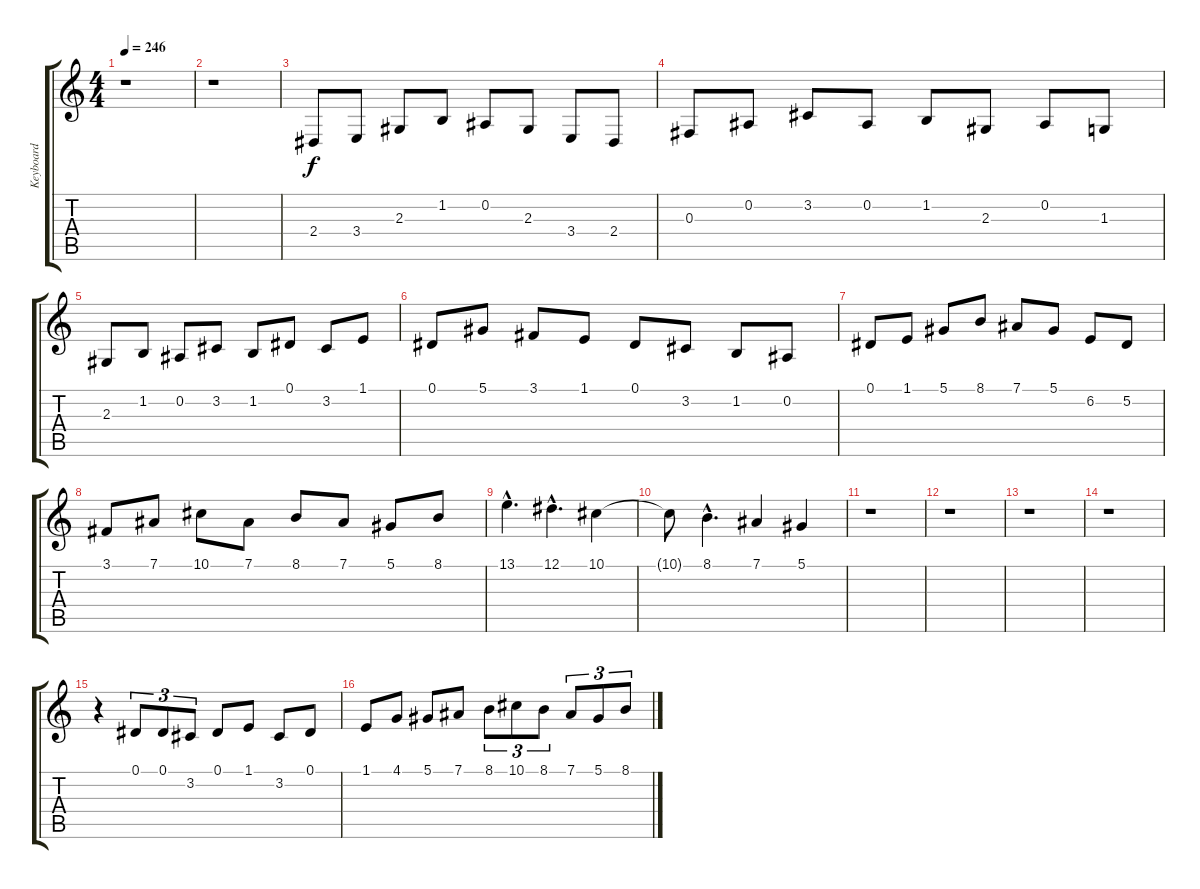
\track ("Keyboard" "Keyboard") {instrument lead2sawtooth}
\staff {score tabs}
\tuning (Eb4 Bb3 Gb3 Db3 Ab2 Eb2) {hide}
\ts (4 4)
\tempo 246
\clef g2
\ks c
r.1{dy ff} |
r.1 |
2.4.8{dy f} 3.4.8 2.3.8 1.2.8 0.2.8 2.3.8 3.4.8 2.4.8 |
0.3.8 0.2.8 3.2.8 0.2.8 1.2.8 2.3.8 0.2.8 1.3.8 |
2.3.8 1.2.8 0.2.8 3.2.8 1.2.8 0.1.8 3.2.8 1.1.8 |
0.1.8 5.1.8 3.1.8 1.1.8 0.1.8 3.2.8 1.2.8 0.2.8 |
0.1.8 1.1.8 5.1.8 8.1.8 7.1.8 5.1.8 6.2.8 5.2.8 |
3.1.8 7.1.8 10.1.8 7.1.8 8.1.8 7.1.8 5.1.8 8.1.8 |
13.1{hac}.4{d} 12.1{hac}.4{d} 10.1.4 |
10.1{t}.8 8.1{hac}.4{d} 7.1.4 5.1.4 |
r.1 |
r.1 |
r.1 |
r.1 |
r.4 0.1.8{tu (3 2) volume 15 instrument lead2sawtooth} 0.1.8{tu (3 2)} 3.2.8{tu (3 2)} 0.1.8 1.1.8 3.2.8 0.1.8 |
1.1.8 4.1.8 5.1.8 7.1.8 8.1.8{tu (3 2)} 10.1.8{tu (3 2)} 8.1.8{tu (3 2)} 7.1.8{tu (3 2)} 5.1.8{tu (3 2)} 8.1.8{tu (3 2)}
